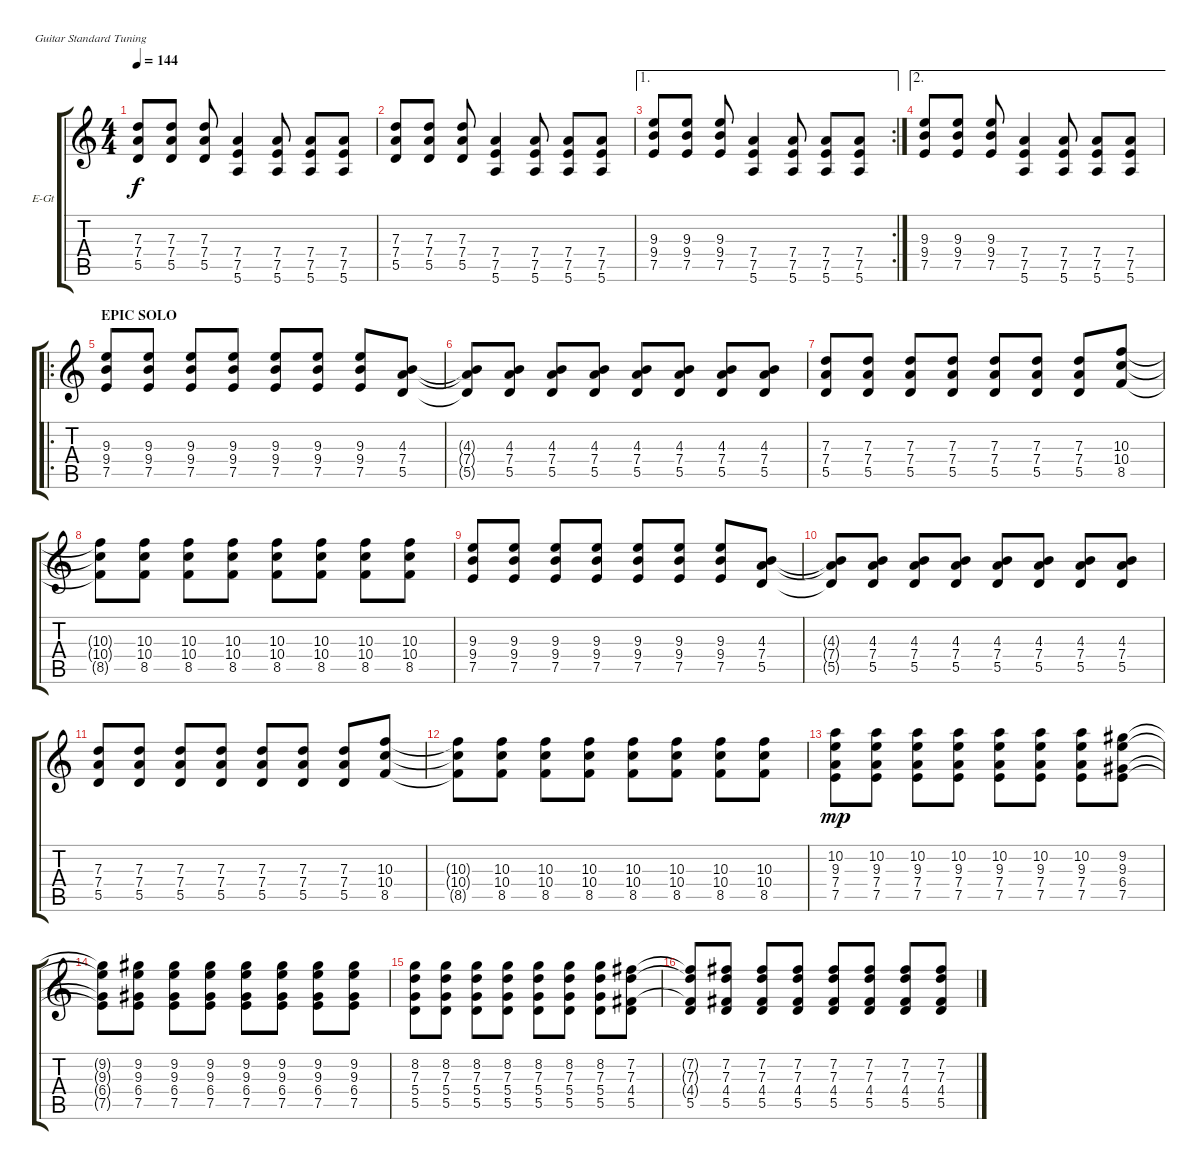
\defaultSystemsLayout 4
\bracketExtendMode groupsimilarinstruments
\firstSystemTrackNameOrientation horizontal
\otherSystemsTrackNameOrientation horizontal
\track ("Albert Hammond Jr." "E-Gt") {instrument electricguitarclean}
\staff {score tabs}
\tuning (E4 B3 G3 D3 A2 E2)
\ts (4 4)
\tempo 144
\clef g2
\ks c
(5.5 7.4 7.3).8{dy f} (7.3 7.4 5.5).8 (5.5 7.4 7.3).8 (5.6 7.5 7.4).4 (5.6 7.5 7.4).8 (7.4 7.5 5.6).8 (7.4 7.5 5.6).8 |
(5.5 7.4 7.3).8 (7.3 7.4 5.5).8 (5.5 7.4 7.3).8 (5.6 7.5 7.4).4 (5.6 7.5 7.4).8 (7.4 7.5 5.6).8 (7.4 7.5 5.6).8 |
\ae 1
\rc 2
(9.4 7.5 9.3).8 (9.3 9.4 7.5).8 (9.3 9.4 7.5).8 (5.6 7.5 7.4).4 (5.6 7.5 7.4).8 (7.4 7.5 5.6).8 (7.4 7.5 5.6).8 |
\ae 2
(9.4 7.5 9.3).8 (9.3 9.4 7.5).8 (9.3 9.4 7.5).8 (5.6 7.5 7.4).4 (5.6 7.5 7.4).8 (7.4 7.5 5.6).8 (7.4 7.5 5.6).8 |
\ro
\section ("" "EPIC SOLO")
(7.5 9.4 9.3).8 (7.5 9.4 9.3).8 (7.5 9.4 9.3).8 (7.5 9.4 9.3).8 (7.5 9.4 9.3).8 (7.5 9.4 9.3).8 (7.5 9.4 9.3).8 (5.5 7.4 4.3).8 |
(5.5{t} 7.4{t} 4.3{t}).8 (5.5 7.4 4.3).8 (5.5 7.4 4.3).8 (5.5 7.4 4.3).8 (5.5 7.4 4.3).8 (5.5 7.4 4.3).8 (5.5 7.4 4.3).8 (5.5 7.4 4.3).8 |
(5.5 7.4 7.3).8 (5.5 7.4 7.3).8 (5.5 7.4 7.3).8 (5.5 7.4 7.3).8 (5.5 7.4 7.3).8 (5.5 7.4 7.3).8 (5.5 7.4 7.3).8 (8.5 10.4 10.3).8 |
(8.5{t} 10.4{t} 10.3{t}).8 (8.5 10.4 10.3).8 (8.5 10.4 10.3).8 (8.5 10.4 10.3).8 (8.5 10.4 10.3).8 (8.5 10.4 10.3).8 (8.5 10.4 10.3).8 (8.5 10.4 10.3).8 |
(7.5 9.4 9.3).8 (7.5 9.4 9.3).8 (7.5 9.4 9.3).8 (7.5 9.4 9.3).8 (7.5 9.4 9.3).8 (7.5 9.4 9.3).8 (7.5 9.4 9.3).8 (5.5 7.4 4.3).8 |
(5.5{t} 7.4{t} 4.3{t}).8 (5.5 7.4 4.3).8 (5.5 7.4 4.3).8 (5.5 7.4 4.3).8 (5.5 7.4 4.3).8 (5.5 7.4 4.3).8 (5.5 7.4 4.3).8 (5.5 7.4 4.3).8 |
(5.5 7.4 7.3).8 (5.5 7.4 7.3).8 (5.5 7.4 7.3).8 (5.5 7.4 7.3).8 (5.5 7.4 7.3).8 (5.5 7.4 7.3).8 (5.5 7.4 7.3).8 (8.5 10.4 10.3).8 |
(8.5{t} 10.4{t} 10.3{t}).8 (8.5 10.4 10.3).8 (8.5 10.4 10.3).8 (8.5 10.4 10.3).8 (8.5 10.4 10.3).8 (8.5 10.4 10.3).8 (8.5 10.4 10.3).8 (8.5 10.4 10.3).8 |
(9.3 10.2 7.5 7.4).8{dy mp} (9.3 10.2 7.5 7.4).8 (9.3 10.2 7.5 7.4).8 (9.3 10.2 7.5 7.4).8 (9.3 10.2 7.5 7.4).8 (9.3 10.2 7.5 7.4).8 (9.3 10.2 7.5 7.4).8 (9.2 9.3 7.5 6.4).8 |
(9.2{t} 9.3{t} 7.5{t} 6.4{t}).8 (9.2 9.3 7.5 6.4).8 (9.2 9.3 7.5 6.4).8 (9.2 9.3 7.5 6.4).8 (9.2 9.3 7.5 6.4).8 (9.2 9.3 7.5 6.4).8 (9.2 9.3 7.5 6.4).8 (9.2 9.3 7.5 6.4).8 |
(8.2 7.3 5.5 5.4).8 (7.3 8.2 5.5 5.4).8 (7.3 8.2 5.5 5.4).8 (7.3 8.2 5.5 5.4).8 (7.3 8.2 5.5 5.4).8 (7.3 8.2 5.5 5.4).8 (7.3 8.2 5.5 5.4).8 (7.2 7.3 5.5 4.4).8 |
(7.2{t} 7.3{t} 5.5 4.4{t}).8 (7.2 7.3 5.5 4.4).8 (7.2 7.3 5.5 4.4).8 (7.2 7.3 5.5 4.4).8 (7.2 7.3 5.5 4.4).8 (7.2 7.3 5.5 4.4).8 (7.2 7.3 5.5 4.4).8 (7.2 7.3 5.5 4.4).8
